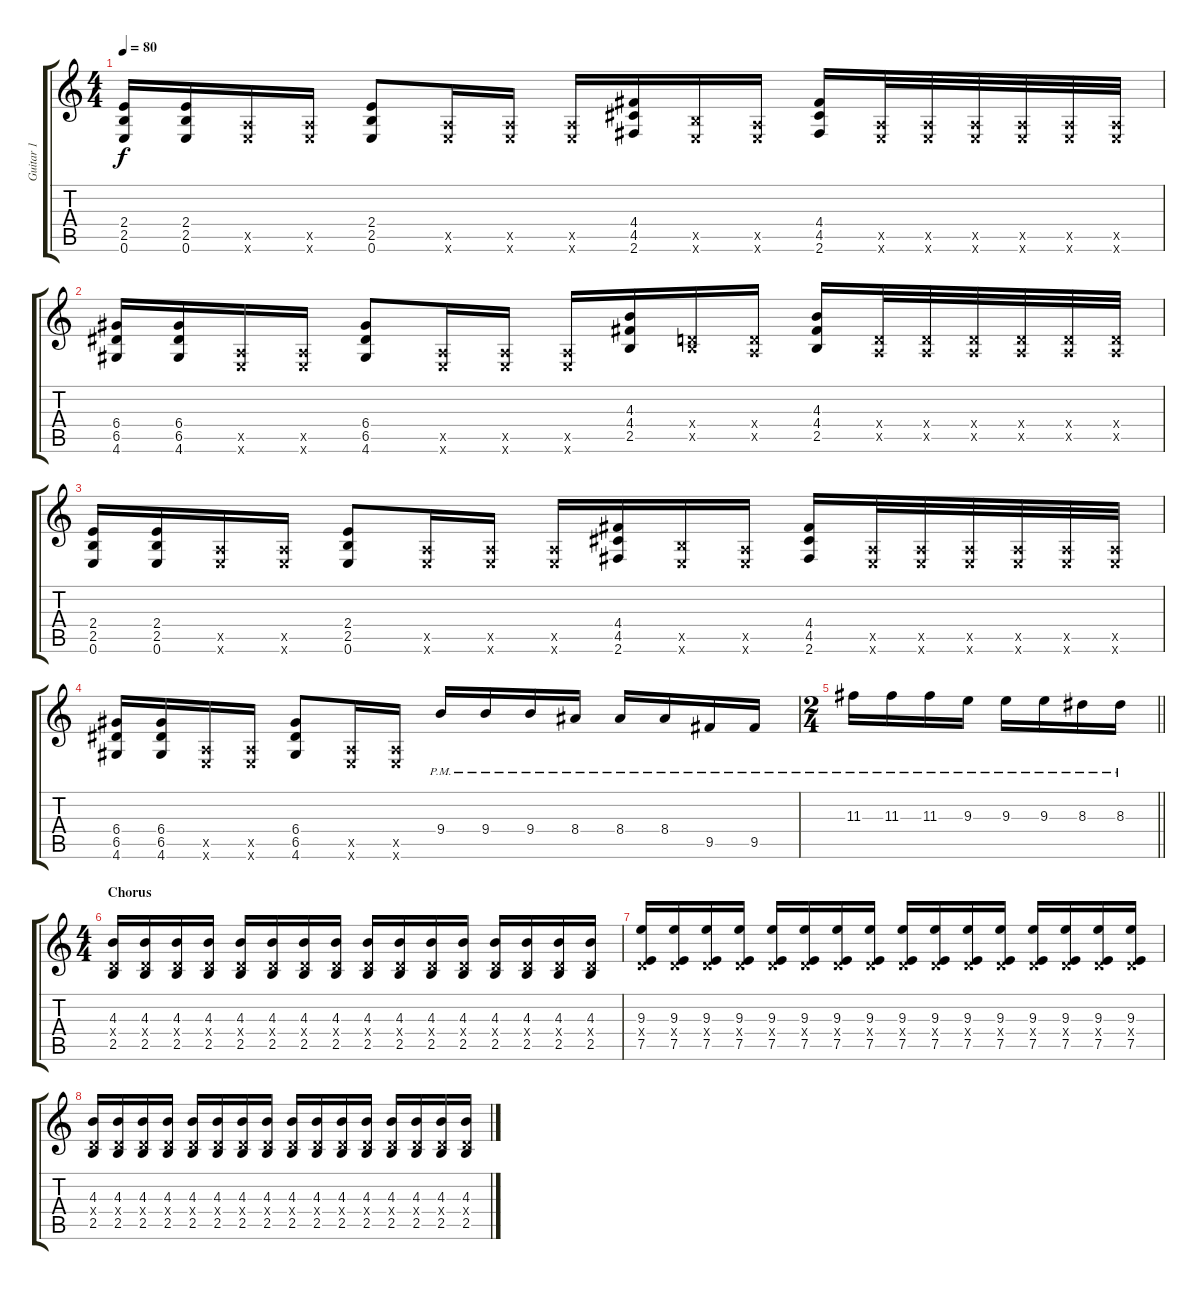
\track ("Guitar 1" "Guitar 1") {instrument electricguitarclean}
\staff {score tabs}
\tuning (E4 B3 G3 D3 A2 E2) {hide}
\ts (4 4)
\tempo 80
\clef g2
\ks c
(2.4 2.5 0.6).16{dy f} (2.4 2.5 0.6).16 (0.5{x} 0.6{x}).16 (0.5{x} 0.6{x}).16 (2.4 2.5 0.6).8 (0.5{x} 0.6{x}).16 (0.5{x} 0.6{x}).16 (0.5{x} 0.6{x}).16 (4.4 4.5 2.6).16 (2.5{x} 0.6{x}).16 (0.5{x} 0.6{x}).16 (4.4 4.5 2.6).16 (0.5{x} 0.6{x}).32 (0.5{x} 0.6{x}).32 (0.5{x} 0.6{x}).32 (0.5{x} 0.6{x}).32 (0.5{x} 0.6{x}).32 (0.5{x} 0.6{x}).32 |
(6.4 6.5 4.6).16 (6.4 6.5 4.6).16 (0.5{x} 0.6{x}).16 (0.5{x} 0.6{x}).16 (6.4 6.5 4.6).8 (0.5{x} 0.6{x}).16 (0.5{x} 0.6{x}).16 (0.5{x} 0.6{x}).16 (4.3 4.4 2.5).16 (0.4{x} 2.5{x}).16 (0.4{x} 0.5{x}).16 (4.3 4.4 2.5).16 (0.4{x} 0.5{x}).32 (0.4{x} 0.5{x}).32 (0.4{x} 0.5{x}).32 (0.4{x} 0.5{x}).32 (0.4{x} 0.5{x}).32 (0.4{x} 0.5{x}).32 |
(2.4 2.5 0.6).16 (2.4 2.5 0.6).16 (0.5{x} 0.6{x}).16 (0.5{x} 0.6{x}).16 (2.4 2.5 0.6).8 (0.5{x} 0.6{x}).16 (0.5{x} 0.6{x}).16 (0.5{x} 0.6{x}).16 (4.4 4.5 2.6).16 (2.5{x} 0.6{x}).16 (0.5{x} 0.6{x}).16 (4.4 4.5 2.6).16 (0.5{x} 0.6{x}).32 (0.5{x} 0.6{x}).32 (0.5{x} 0.6{x}).32 (0.5{x} 0.6{x}).32 (0.5{x} 0.6{x}).32 (0.5{x} 0.6{x}).32 |
(6.4 6.5 4.6).16 (6.4 6.5 4.6).16 (0.5{x} 0.6{x}).16 (0.5{x} 0.6{x}).16 (6.4 6.5 4.6).8 (0.5{x} 0.6{x}).16 (0.5{x} 0.6{x}).16{volume 0 instrument electricguitarclean} 9.4{pm}.16{volume 16} 9.4{pm}.16 9.4{pm}.16 8.4{pm}.16 8.4{pm}.16 8.4{pm}.16 9.5{pm}.16 9.5{pm}.16 |
\ts (2 4)
\barLineRight lightlight
11.3{pm}.16 11.3{pm}.16 11.3{pm}.16 9.3{pm}.16 9.3{pm}.16 9.3{pm}.16 8.3{pm}.16 8.3{pm}.16 |
\ts (4 4)
\section ("" "Chorus")
(4.3 0.4{x} 2.5).16{volume 13 instrument distortionguitar} (4.3 0.4{x} 2.5).16 (4.3 0.4{x} 2.5).16 (4.3 0.4{x} 2.5).16 (4.3 0.4{x} 2.5).16 (4.3 0.4{x} 2.5).16 (4.3 0.4{x} 2.5).16 (4.3 0.4{x} 2.5).16 (4.3 0.4{x} 2.5).16 (4.3 0.4{x} 2.5).16 (4.3 0.4{x} 2.5).16 (4.3 0.4{x} 2.5).16 (4.3 0.4{x} 2.5).16 (4.3 0.4{x} 2.5).16 (4.3 0.4{x} 2.5).16 (4.3 0.4{x} 2.5).16 |
(9.3 0.4{x} 7.5).16 (9.3 0.4{x} 7.5).16 (9.3 0.4{x} 7.5).16 (9.3 0.4{x} 7.5).16 (9.3 0.4{x} 7.5).16 (9.3 0.4{x} 7.5).16 (9.3 0.4{x} 7.5).16 (9.3 0.4{x} 7.5).16 (9.3 0.4{x} 7.5).16 (9.3 0.4{x} 7.5).16 (9.3 0.4{x} 7.5).16 (9.3 0.4{x} 7.5).16 (9.3 0.4{x} 7.5).16 (9.3 0.4{x} 7.5).16 (9.3 0.4{x} 7.5).16 (9.3 0.4{x} 7.5).16 |
(4.3 0.4{x} 2.5).16 (4.3 0.4{x} 2.5).16 (4.3 0.4{x} 2.5).16 (4.3 0.4{x} 2.5).16 (4.3 0.4{x} 2.5).16 (4.3 0.4{x} 2.5).16 (4.3 0.4{x} 2.5).16 (4.3 0.4{x} 2.5).16 (4.3 0.4{x} 2.5).16 (4.3 0.4{x} 2.5).16 (4.3 0.4{x} 2.5).16 (4.3 0.4{x} 2.5).16 (4.3 0.4{x} 2.5).16 (4.3 0.4{x} 2.5).16 (4.3 0.4{x} 2.5).16 (4.3 0.4{x} 2.5).16
